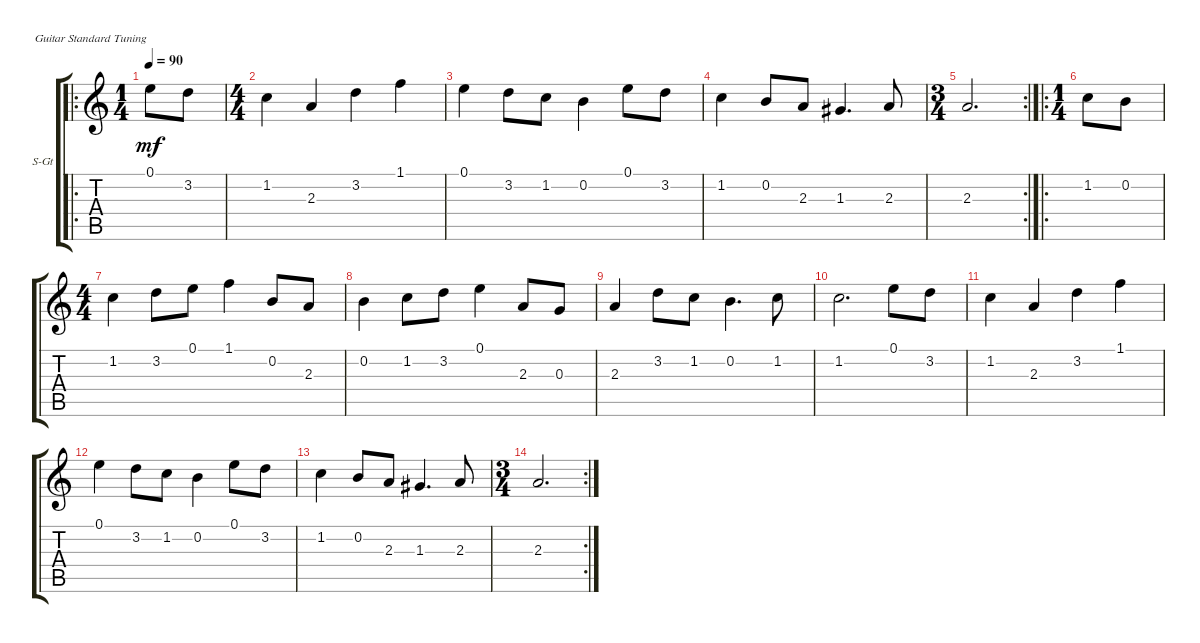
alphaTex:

\defaultSystemsLayout 4
\bracketExtendMode groupsimilarinstruments
\firstSystemTrackNameOrientation horizontal
\otherSystemsTrackNameOrientation horizontal
\track ("Steel Guitar" "S-Gt") {instrument acousticguitarsteel}
\staff {score tabs}
\tuning (E4 B3 G3 D3 A2 E2)
\ro
\ts (1 4)
\tempo 90
\clef g2
\ks c
0.1.8{dy mf instrument acousticguitarsteel} 3.2.8 |
\ts (4 4)
1.2.4 2.3.4 3.2.4 1.1.4 |
0.1.4 3.2.8 1.2.8 0.2.4 0.1.8 3.2.8 |
1.2.4 0.2.8 2.3.8 1.3.4{d} 2.3.8 |
\rc 2
\ts (3 4)
2.3.2{d} |
\ro
\ts (1 4)
1.2.8 0.2.8 |
\ts (4 4)
1.2.4 3.2.8 0.1.8 1.1.4 0.2.8 2.3.8 |
0.2.4 1.2.8 3.2.8 0.1.4 2.3.8 0.3.8 |
2.3.4 3.2.8 1.2.8 0.2.4{d} 1.2.8 |
1.2.2{d} 0.1.8 3.2.8 |
1.2.4 2.3.4 3.2.4 1.1.4 |
0.1.4 3.2.8 1.2.8 0.2.4 0.1.8 3.2.8 |
1.2.4 0.2.8 2.3.8 1.3.4{d} 2.3.8 |
\rc 2
\ts (3 4)
2.3.2{d}
